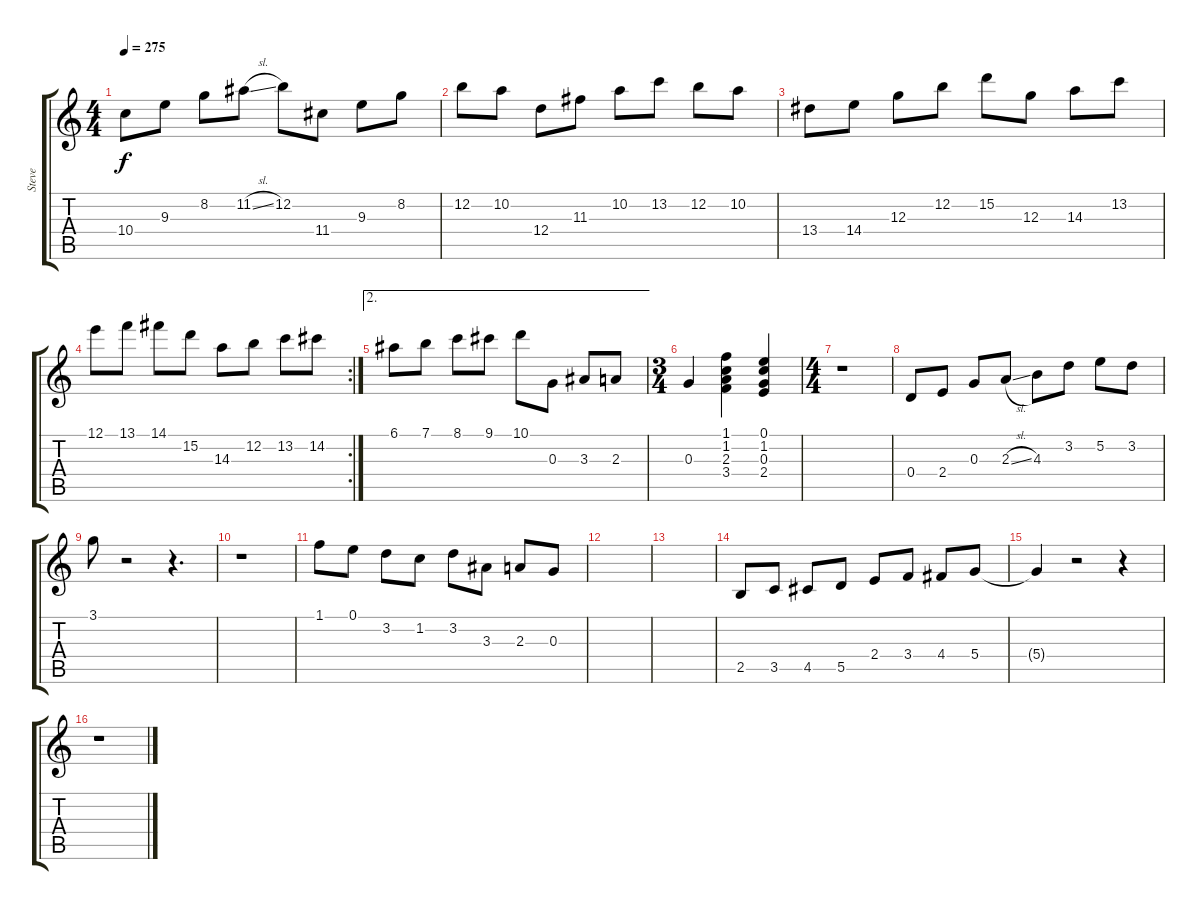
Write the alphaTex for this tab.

\track ("Steve" "Steve") {instrument acousticguitarsteel}
\staff {score tabs}
\tuning (E4 B3 G3 D3 A2 E2) {hide}
\ts (4 4)
\tempo 275
\clef g2
\ks c
10.4.8{dy f} 9.3.8 8.2.8 11.2{sl}.8 12.2.8 11.4.8 9.3.8 8.2.8 |
12.2.8 10.2.8 12.4.8 11.3.8 10.2.8 13.2.8 12.2.8 10.2.8 |
13.4.8 14.4.8 12.3.8 12.2.8 15.2.8 12.3.8 14.3.8 13.2.8 |
\rc 2
12.1.8 13.1.8 14.1.8 15.2.8 14.3.8 12.2.8 13.2.8 14.2.8 |
\ae 2
6.1.8 7.1.8 8.1.8 9.1.8 10.1.8 0.3.8 3.3.8 2.3.8 |
\ts (3 4)
0.3.4 (1.1 1.2 2.3 3.4).4 (0.1 1.2 0.3 2.4).4 |
\ts (4 4)
r.1 |
0.4.8 2.4.8 0.3.8 2.3{sl}.8 4.3.8 3.2.8 5.2.8 3.2.8 |
3.1.8 r.2 r.4{d} |
r.1 |
1.1.8 0.1.8 3.2.8 1.2.8 3.2.8 3.3.8 2.3.8 0.3.8 |
|
|
2.5.8 3.5.8 4.5.8 5.5.8 2.4.8 3.4.8 4.4.8 5.4.8 |
5.4{t}.4 r.2 r.4 |
r.1
